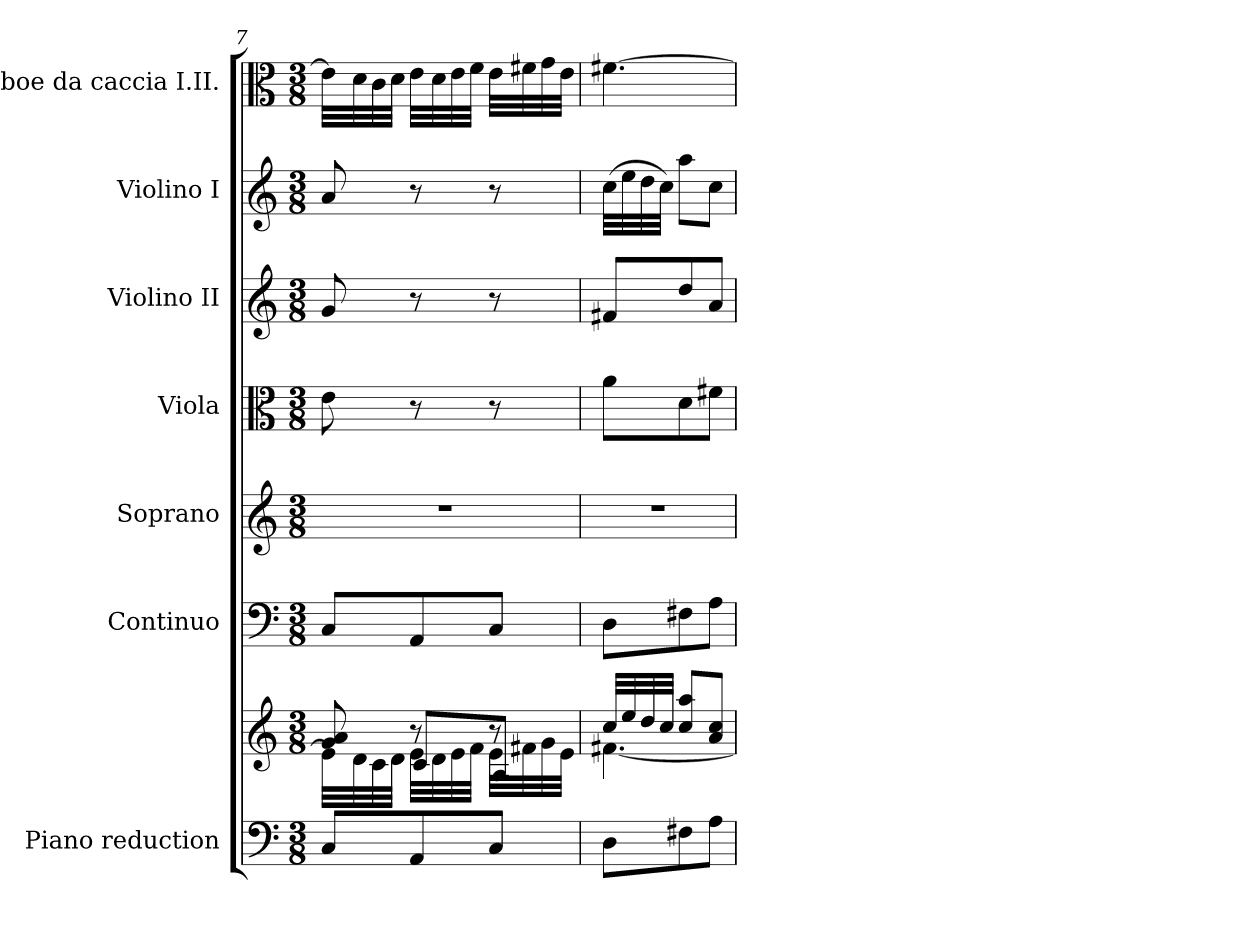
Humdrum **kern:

**kern	**kern	**kern	**kern	**kern	**kern	**kern	**kern
*part7	*part7	*part6	*part5	*part4	*part3	*part2	*part1
*staff8	*staff7	*staff6	*staff5	*staff4	*staff3	*staff2	*staff1
*I"Piano reduction	*	*I"Continuo	*I"Soprano	*I"Viola	*I"Violino II	*I"Violino I	*I"Oboe da caccia I.II.
*I'Pno	*	*	*	*I'Vla	*I'Vln	*I'Vln	*I'Ob
!!LO:LB:g=z
*clefF4	*clefG2	*clefF4	*clefG2	*clefC3	*clefG2	*clefG2	*clefC3
*k[]	*k[]	*k[]	*k[]	*k[]	*k[]	*k[]	*k[]
*M3/8	*M3/8	*M3/8	*M3/8	*M3/8	*M3/8	*M3/8	*M3/8
=7	=7	=7	=7	=7	=7	=7	=7
*	*^	*	*	*	*	*	*
*	*	*^	*	*	*	*	*	*
8C/L	8g/ 8a/	32e\LLL]	8ryy	8C/L	4.r	8e\	8g/	8a/	32e\LLL]
.	.	32d\	.	.	.	.	.	.	32d\
.	.	32c\	.	.	.	.	.	.	32c\
.	.	32d\JJJ	.	.	.	.	.	.	32d\JJJ
8AA/	8r	32e\LLL	8c/L	8AA/	.	8r	8r	8r	32e\LLL
.	.	32d\	.	.	.	.	.	.	32d\
.	.	32e\	.	.	.	.	.	.	32e\
.	.	32f\JJJ	.	.	.	.	.	.	32f\JJJ
8C/J	8r	32e\LLL	8A/J	8C/J	.	8r	8r	8r	32e\LLL
.	.	32f#X\	.	.	.	.	.	.	32f#X\
.	.	32g\	.	.	.	.	.	.	32g\
.	.	32e\JJJ	.	.	.	.	.	.	32e\JJJ
*	*	*v	*v	*	*	*	*	*	*
=8	=8	=8	=8	=8	=8	=8	=8	=8
8D\L	32cc/LLL	[4.f#X\	8D\L	4.r	8a\L	8f#X/L	(>32cc\LLL	[4.f#X\
.	32ee/	.	.	.	.	.	32ee\	.
.	32dd/	.	.	.	.	.	32dd\	.
.	32cc/JJJ	.	.	.	.	.	32cc\JJJ)	.
8F#X\	8cc/ 8aa/L	.	8F#X\	.	8d\	8dd/	8aa\L	.
8A\J	8a/ 8cc/J	.	8A\J	.	8f#X\J	8a/J	8cc\J	.
*	*v	*v	*	*	*	*	*	*
=	=	=	=	=	=	=	=
*-	*-	*-	*-	*-	*-	*-	*-
